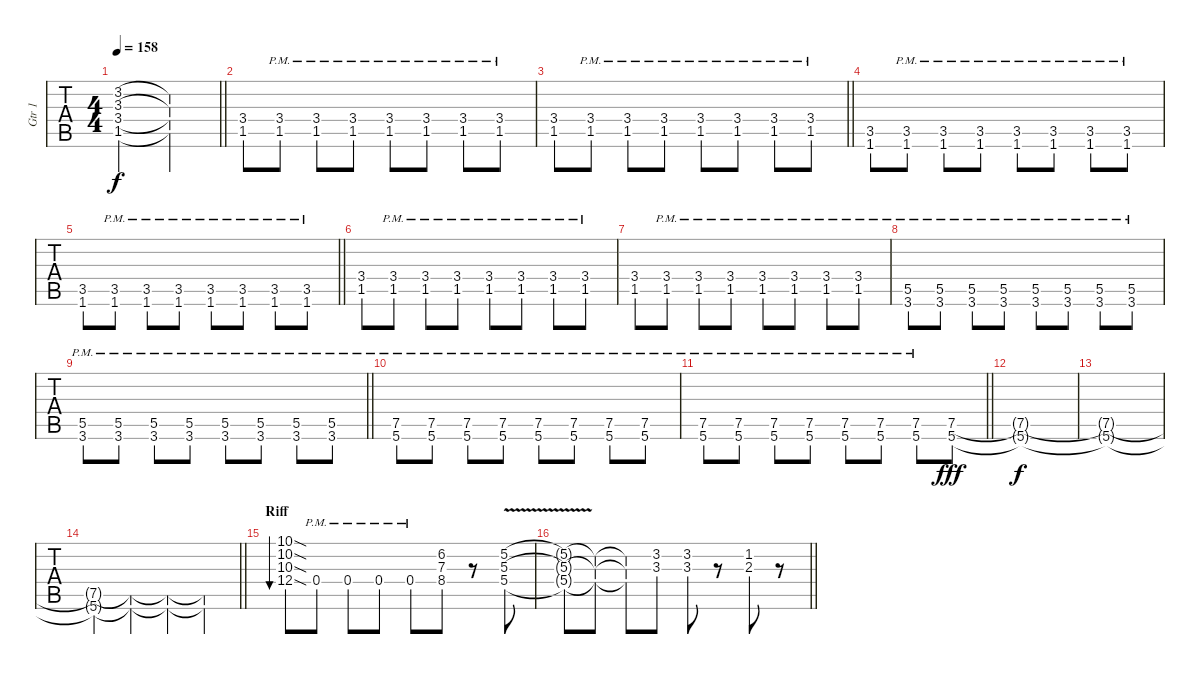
\track ("Gtr 1" "Gtr 1") {instrument electricguitarclean}
\staff {tabs}
\tuning (E4 B3 G3 D3 A2 E2) {hide}
\ts (4 4)
\tempo 158
\clef g2
\barLineRight lightlight
\ks c
(3.2 3.3 3.4 1.5).2{dy f} (3.2{t} 3.3{t} 3.4{t} 1.5{t}).2 |
(3.4 1.5).8 (3.4{pm} 1.5{pm}).8 (3.4{pm} 1.5{pm}).8 (3.4{pm} 1.5{pm}).8 (3.4{pm} 1.5{pm}).8 (3.4{pm} 1.5{pm}).8 (3.4{pm} 1.5{pm}).8 (3.4{pm} 1.5{pm}).8 |
\barLineRight lightlight
(3.4 1.5).8 (3.4{pm} 1.5{pm}).8 (3.4{pm} 1.5{pm}).8 (3.4{pm} 1.5{pm}).8 (3.4{pm} 1.5{pm}).8 (3.4{pm} 1.5{pm}).8 (3.4{pm} 1.5{pm}).8 (3.4{pm} 1.5{pm}).8 |
(3.5 1.6).8 (3.5{pm} 1.6{pm}).8 (3.5{pm} 1.6{pm}).8 (3.5{pm} 1.6{pm}).8 (3.5{pm} 1.6{pm}).8 (3.5{pm} 1.6{pm}).8 (3.5{pm} 1.6{pm}).8 (3.5{pm} 1.6{pm}).8 |
\barLineRight lightlight
(3.5 1.6).8 (3.5{pm} 1.6{pm}).8 (3.5{pm} 1.6{pm}).8 (3.5{pm} 1.6{pm}).8 (3.5{pm} 1.6{pm}).8 (3.5{pm} 1.6{pm}).8 (3.5{pm} 1.6{pm}).8 (3.5{pm} 1.6{pm}).8 |
(3.4 1.5).8 (3.4{pm} 1.5{pm}).8 (3.4{pm} 1.5{pm}).8 (3.4{pm} 1.5{pm}).8 (3.4{pm} 1.5{pm}).8 (3.4{pm} 1.5{pm}).8 (3.4{pm} 1.5{pm}).8 (3.4{pm} 1.5{pm}).8 |
(3.4 1.5).8 (3.4{pm} 1.5{pm}).8 (3.4{pm} 1.5{pm}).8 (3.4{pm} 1.5{pm}).8 (3.4{pm} 1.5{pm}).8 (3.4{pm} 1.5{pm}).8 (3.4{pm} 1.5{pm}).8 (3.4{pm} 1.5{pm}).8 |
(5.5{pm} 3.6{pm}).8 (5.5{pm} 3.6{pm}).8 (5.5{pm} 3.6{pm}).8 (5.5{pm} 3.6{pm}).8 (5.5{pm} 3.6{pm}).8 (5.5{pm} 3.6{pm}).8 (5.5{pm} 3.6{pm}).8 (5.5{pm} 3.6{pm}).8 |
\barLineRight lightlight
(5.5{pm} 3.6{pm}).8 (5.5{pm} 3.6{pm}).8 (5.5{pm} 3.6{pm}).8 (5.5{pm} 3.6{pm}).8 (5.5{pm} 3.6{pm}).8 (5.5{pm} 3.6{pm}).8 (5.5{pm} 3.6{pm}).8 (5.5{pm} 3.6{pm}).8 |
(7.5{pm} 5.6).8 (7.5{pm} 5.6).8 (7.5{pm} 5.6).8 (7.5{pm} 5.6).8 (7.5{pm} 5.6).8 (7.5{pm} 5.6).8 (7.5{pm} 5.6).8 (7.5{pm} 5.6).8 |
\barLineRight lightlight
(7.5{pm} 5.6).8 (7.5{pm} 5.6).8 (7.5{pm} 5.6).8 (7.5{pm} 5.6).8 (7.5{pm} 5.6).8 (7.5{pm} 5.6).8 (7.5{pm} 5.6).8 (7.5 5.6).8{dy fff} |
(7.5{t} 5.6{t}).1{dy f} |
(7.5{t} 5.6{t}).1 |
\barLineRight lightlight
(7.5{t} 5.6{t}).4 (7.5{t} 5.6{t}).4 (7.5{t} 5.6{t}).4 (7.5{t} 5.6{t}).4 |
\section ("" "Riff")
(10.1{sod} 10.2{sod} 10.3{sod} 12.4{sod}).8{bu 60} 0.4{pm}.8 0.4{pm}.8 0.4{pm}.8 0.4{pm}.8 (6.2 7.3 8.4).8 r.8 (5.2{v} 5.3{v} 5.4{v}).8 |
\barLineRight lightlight
(5.2{t} 5.3{t} 5.4{t}).8 (5.2{t} 5.3{t} 5.4{t}).8 (5.2{t} 5.3{t} 5.4{t}).8 (3.2 3.3).8 (3.2 3.3).8 r.8 (1.2 2.3).8 r.8
